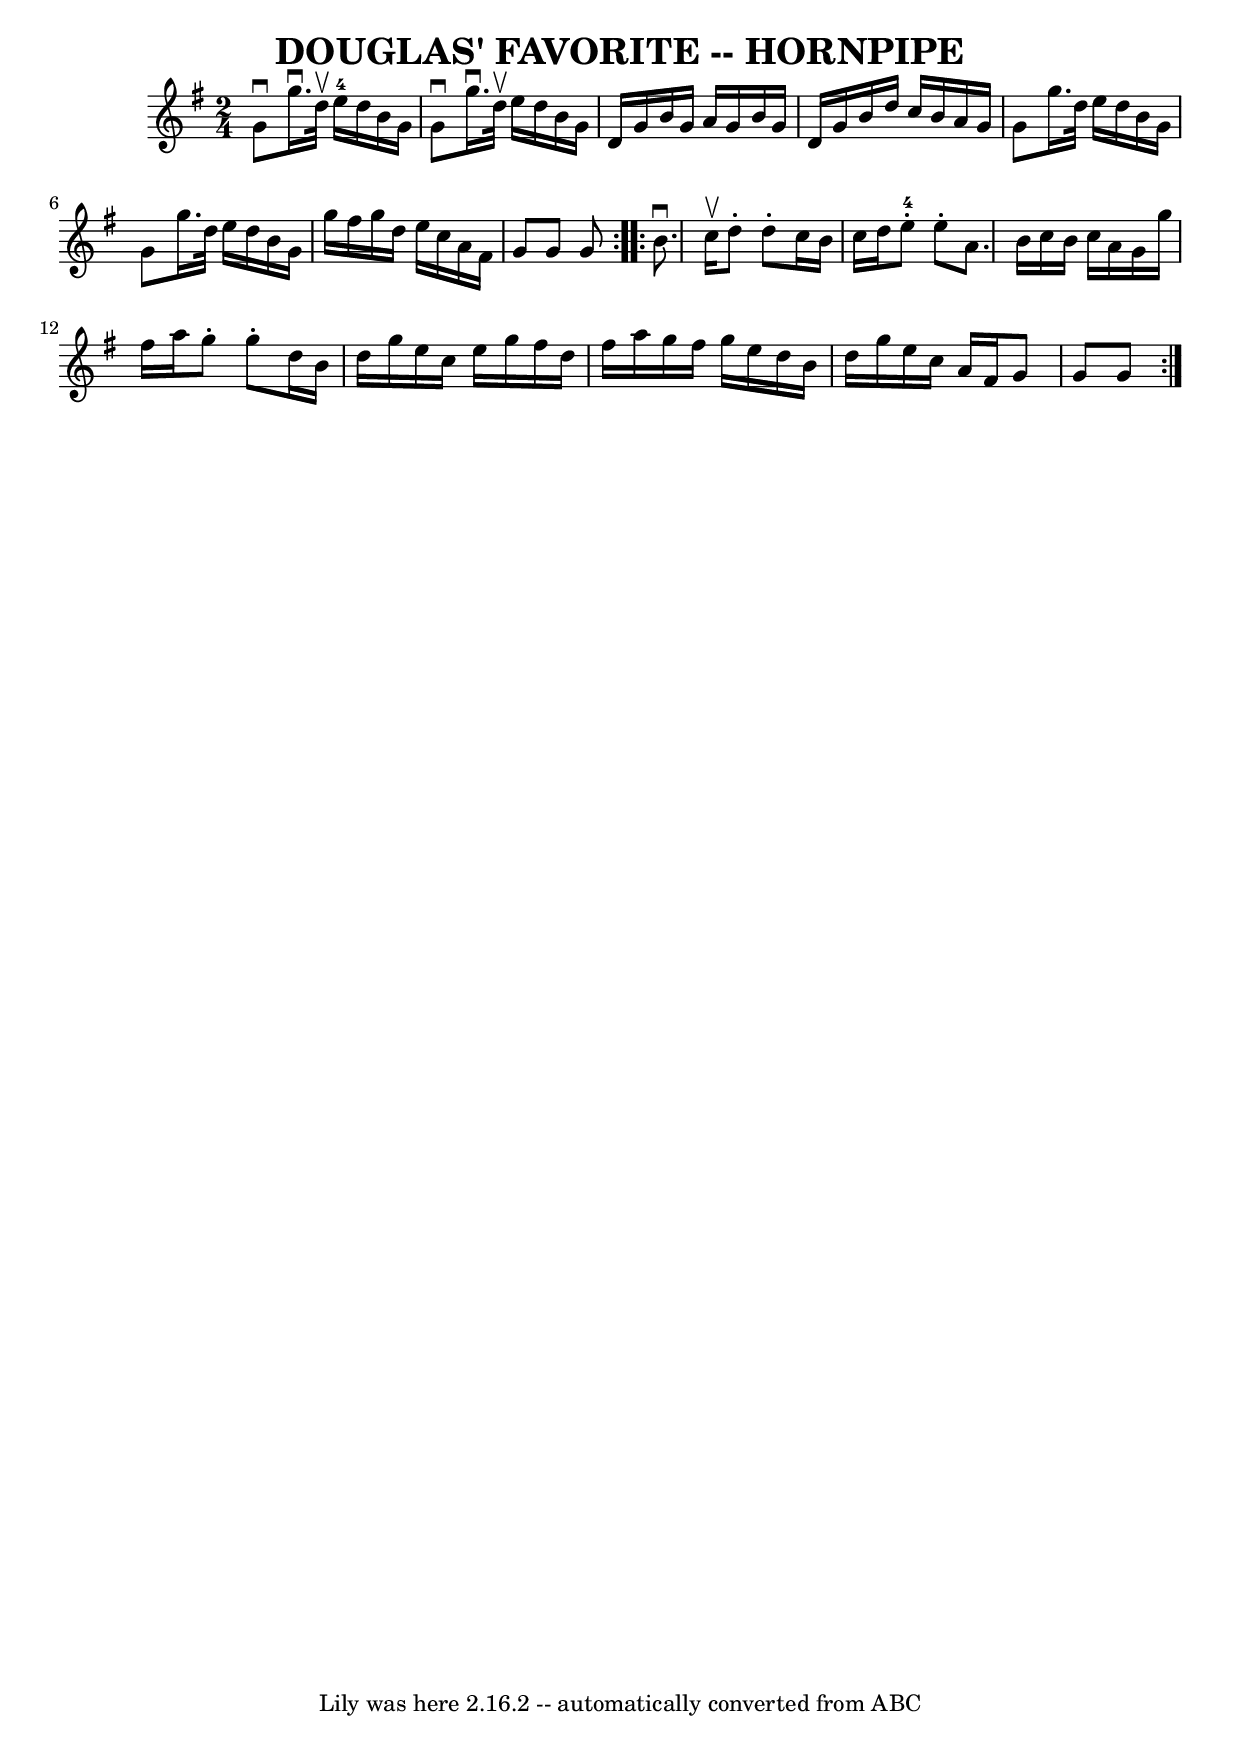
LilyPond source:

\version "2.16.2"
\include "Mammoth.ily"
\header {
  %% book = "Ryan's Mammoth Collection of Fiddle Tunes"
  crossRefNumber = "1"
  footnotes = ""
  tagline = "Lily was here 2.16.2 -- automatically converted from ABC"
  title = "DOUGLAS' FAVORITE -- HORNPIPE"

}
voicedefault =  {



  \repeat volta 2 {

    \time 2/4 
    \key g \major
    g'8^\downbow g''16.^\downbow d''32^\upbow          e''16-4 d''16 b'16 g'16     |
    g'8^\downbow g''16.^\downbow d''32^\upbow e''16 d''16 b'16 g'16    |
    d'16        g'16 b'16 g'16 a'16 g'16 b'16 g'16     |
    d'16         g'16 b'16 d''16 c''16 b'16 a'16 g'16     |
    g'8         g''16. d''32 e''16 d''16 b'16 g'16     |
    g'8 g''16.        d''32 e''16 d''16 b'16 g'16     |
    g''16 fis''16         g''16 d''16 e''16 c''16 a'16 fis'16     |
    g'8 g'8    
    g'8    
  }     
  \repeat volta 2 {
    b'8.^\downbow c''16^\upbow d''8-.        d''8-.    |
    c''16 b'16 c''16 d''16 e''8-4-. e''8-.  |
    a'8. b'16 c''16 b'16 c''16 a'16    |
    g'16       g''16 fis''16 a''16 g''8-. g''8-.    |
    d''16 b'16        d''16 g''16 e''16 c''16 e''16 g''16     |
    fis''16         d''16 fis''16 a''16 g''16 fis''16 g''16 e''16     |
         d''16 b'16 d''16 g''16 e''16 c''16 a'16 fis'16     |
    
    g'8 g'8 g'8    
  }   

}

\score{
  <<

    \context Staff="default"
    {
      \voicedefault 
      
    }

  >>
  \layout {
    
  }
  \midi {
  }

}
